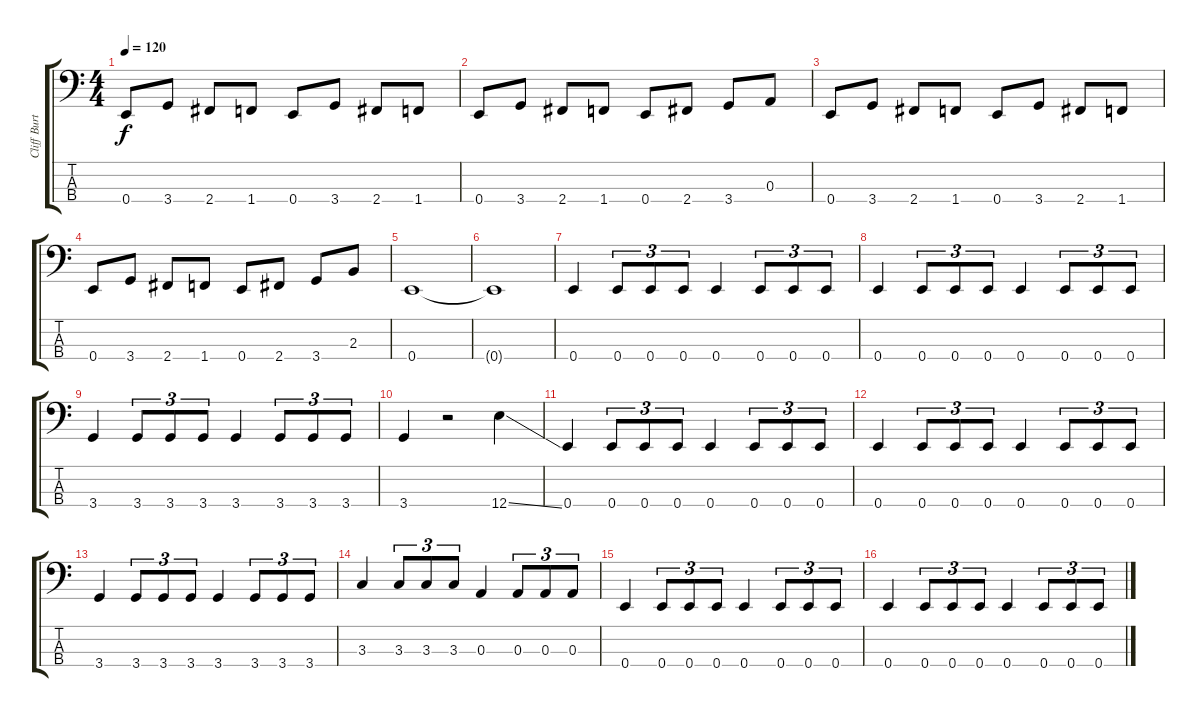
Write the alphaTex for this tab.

\track ("Cliff Burton" "Cliff Burt") {instrument electricbassfinger}
\staff {score tabs}
\tuning (G2 D2 A1 E1) {hide}
\ts (4 4)
\tempo 120
\clef f4
\ks c
0.4.8{dy f} 3.4.8 2.4.8 1.4.8 0.4.8 3.4.8 2.4.8 1.4.8 |
0.4.8 3.4.8 2.4.8 1.4.8 0.4.8 2.4.8 3.4.8 0.3.8 |
0.4.8 3.4.8 2.4.8 1.4.8 0.4.8 3.4.8 2.4.8 1.4.8 |
0.4.8 3.4.8 2.4.8 1.4.8 0.4.8 2.4.8 3.4.8 2.3.8 |
0.4.1 |
0.4{t}.1 |
0.4.4 0.4.8{tu (3 2)} 0.4.8{tu (3 2)} 0.4.8{tu (3 2)} 0.4.4 0.4.8{tu (3 2)} 0.4.8{tu (3 2)} 0.4.8{tu (3 2)} |
0.4.4 0.4.8{tu (3 2)} 0.4.8{tu (3 2)} 0.4.8{tu (3 2)} 0.4.4 0.4.8{tu (3 2)} 0.4.8{tu (3 2)} 0.4.8{tu (3 2)} |
3.4.4 3.4.8{tu (3 2)} 3.4.8{tu (3 2)} 3.4.8{tu (3 2)} 3.4.4 3.4.8{tu (3 2)} 3.4.8{tu (3 2)} 3.4.8{tu (3 2)} |
3.4.4 r.2 12.4{ss}.4 |
0.4.4 0.4.8{tu (3 2)} 0.4.8{tu (3 2)} 0.4.8{tu (3 2)} 0.4.4 0.4.8{tu (3 2)} 0.4.8{tu (3 2)} 0.4.8{tu (3 2)} |
0.4.4 0.4.8{tu (3 2)} 0.4.8{tu (3 2)} 0.4.8{tu (3 2)} 0.4.4 0.4.8{tu (3 2)} 0.4.8{tu (3 2)} 0.4.8{tu (3 2)} |
3.4.4 3.4.8{tu (3 2)} 3.4.8{tu (3 2)} 3.4.8{tu (3 2)} 3.4.4 3.4.8{tu (3 2)} 3.4.8{tu (3 2)} 3.4.8{tu (3 2)} |
3.3.4 3.3.8{tu (3 2)} 3.3.8{tu (3 2)} 3.3.8{tu (3 2)} 0.3.4 0.3.8{tu (3 2)} 0.3.8{tu (3 2)} 0.3.8{tu (3 2)} |
0.4.4 0.4.8{tu (3 2)} 0.4.8{tu (3 2)} 0.4.8{tu (3 2)} 0.4.4 0.4.8{tu (3 2)} 0.4.8{tu (3 2)} 0.4.8{tu (3 2)} |
0.4.4 0.4.8{tu (3 2)} 0.4.8{tu (3 2)} 0.4.8{tu (3 2)} 0.4.4 0.4.8{tu (3 2)} 0.4.8{tu (3 2)} 0.4.8{tu (3 2)}
